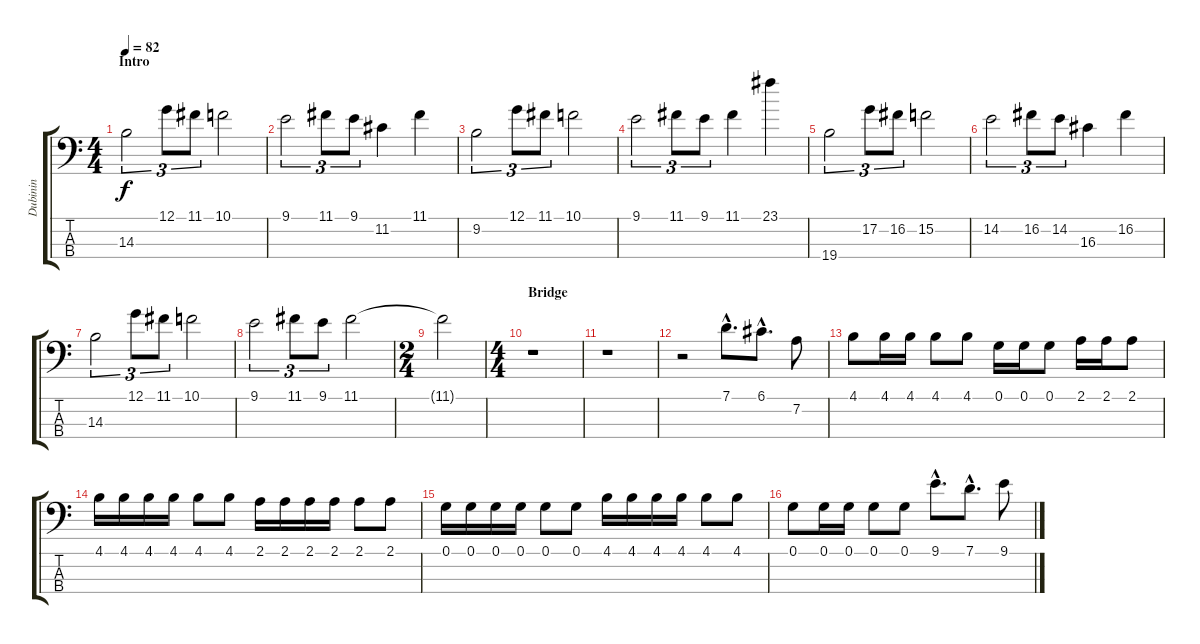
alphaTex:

\track ("Dubinin" "Dubinin") {instrument electricbassfinger}
\staff {score tabs}
\tuning (G2 D2 A1 E1) {hide}
\ts (4 4)
\section ("" "Intro")
\tempo 82
\clef f4
\ks c
14.3.2{tu (3 2) dy f instrument electricbassfinger} 12.1.8{tu (3 2)} 11.1.8{tu (3 2)} 10.1.2 |
9.1.2{tu (3 2)} 11.1.8{tu (3 2)} 9.1.8{tu (3 2)} 11.2.4 11.1.4 |
9.2.2{tu (3 2)} 12.1.8{tu (3 2)} 11.1.8{tu (3 2)} 10.1.2 |
9.1.2{tu (3 2)} 11.1.8{tu (3 2)} 9.1.8{tu (3 2)} 11.1.4 23.1.4 |
19.4.2{tu (3 2)} 17.2.8{tu (3 2)} 16.2.8{tu (3 2)} 15.2.2 |
14.2.2{tu (3 2)} 16.2.8{tu (3 2)} 14.2.8{tu (3 2)} 16.3.4 16.2.4 |
14.3.2{tu (3 2)} 12.1.8{tu (3 2)} 11.1.8{tu (3 2)} 10.1.2 |
9.1.2{tu (3 2)} 11.1.8{tu (3 2)} 9.1.8{tu (3 2)} 11.1.2 |
\ts (2 4)
11.1{t}.2 |
\ts (4 4)
\section ("" "Bridge")
r.1 |
r.1 |
r.2 7.1{hac}.8{d} 6.1{hac}.8{d} 7.2.8 |
4.1.8 4.1.16 4.1.16 4.1.8 4.1.8 0.1.16 0.1.16 0.1.8 2.1.16 2.1.16 2.1.8 |
4.1.16 4.1.16 4.1.16 4.1.16 4.1.8 4.1.8 2.1.16 2.1.16 2.1.16 2.1.16 2.1.8 2.1.8 |
0.1.16 0.1.16 0.1.16 0.1.16 0.1.8 0.1.8 4.1.16 4.1.16 4.1.16 4.1.16 4.1.8 4.1.8 |
0.1.8 0.1.16 0.1.16 0.1.8 0.1.8 9.1{hac}.8{d} 7.1{hac}.8{d} 9.1.8
